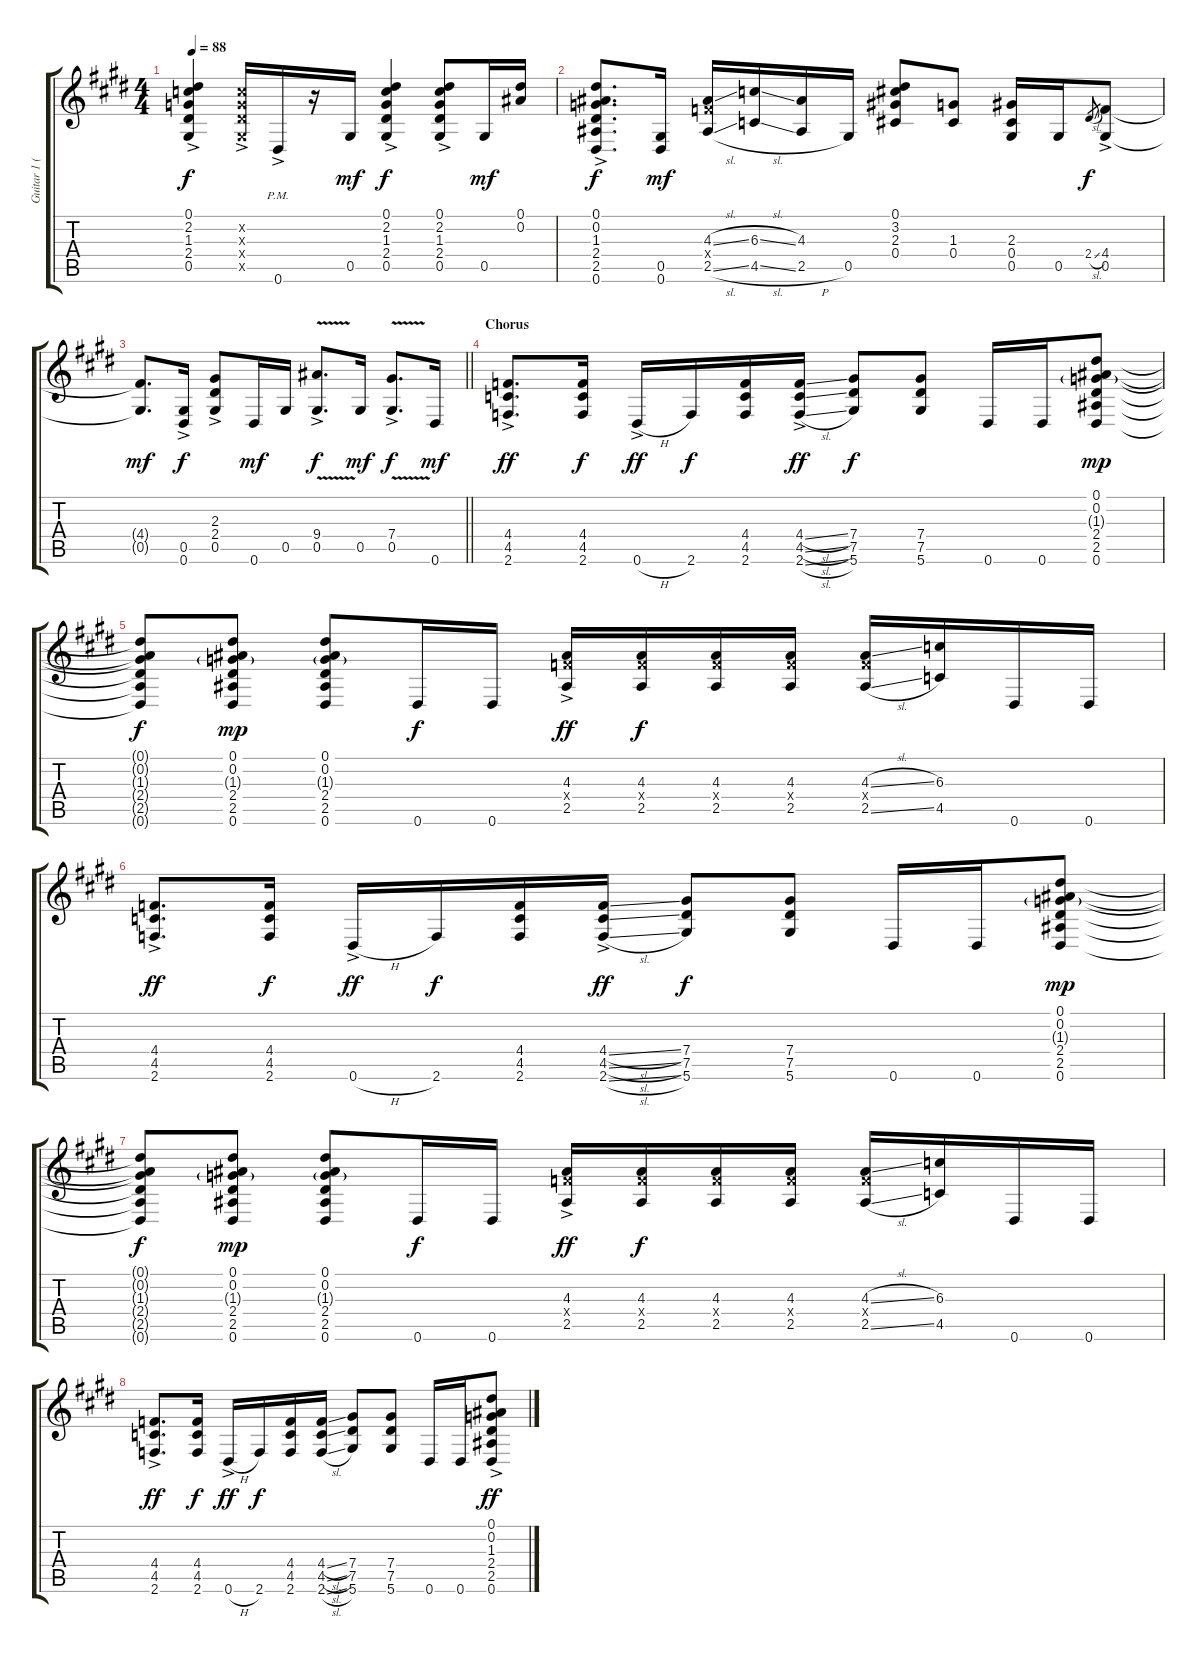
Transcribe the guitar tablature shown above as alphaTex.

\track ("Guitar 1 (Billy)" "Guitar 1 (") {instrument distortionguitar}
\staff {score tabs}
\tuning (Eb4 Bb3 Gb3 Db3 Ab2 Eb2) {hide}
\ts (4 4)
\tempo 88
\clef g2
\ks c#minor
(0.1{ac} 2.2{ac} 1.3{ac} 2.4{ac} 0.5{ac}).4{dy f} (2.2{ac x} 1.3{ac x} 2.4{ac x} 0.5{ac x}).16 0.6{ac pm}.16 r.16 0.5.16{dy mf} (0.1{ac} 2.2{ac} 1.3{ac} 2.4{ac} 0.5{ac}).4{dy f} (0.1{ac} 2.2{ac} 1.3{ac} 2.4{ac} 0.5{ac}).8 0.5.16{dy mf} (0.1 0.2).16 |
(0.1{ac} 0.2{ac} 1.3{ac} 2.4{ac} 2.5{ac} 0.6{ac}).8{d dy f} (0.5 0.6).16{dy mf} (4.3{sl} 4.4{x} 2.5{sl}).16 (6.3{sl} 4.5{sl}).16 (4.3 2.5{h}).16 0.5.16 (0.1 3.2 2.3 0.4).8 (1.3 0.4).8 (2.3 0.4 0.5).16 0.5.16 2.4{sl}.8{gr dy f} (4.4{ac} 0.5{ac}).8 |
\barLineRight lightlight
\ks e
(4.4{t} 0.5{t}).8{d dy mf} (0.5{ac} 0.6{ac}).16{dy f} (2.3{ac} 2.4{ac} 0.5{ac}).8 0.6.16{dy mf} 0.5.16 (9.4{v ac} 0.5{v ac}).8{d dy f} 0.5.16{dy mf} (7.4{v ac} 0.5{v ac}).8{d dy f} 0.6.16{dy mf} |
\section ("" "Chorus")
\ks c#minor
(4.4{ac} 4.5{ac} 2.6{ac}).8{d dy ff} (4.4 4.5 2.6).16{dy f} 0.6{h ac}.16{dy ff} 2.6.16{dy f} (4.4 4.5 2.6).16 (4.4{sl ac} 4.5{sl ac} 2.6{sl ac}).16{dy ff} (7.4 7.5 5.6).8{dy f} (7.4 7.5 5.6).8 0.6.16 0.6.16 (0.1 0.2 1.3{g} 2.4 2.5 0.6).8{dy mp} |
\ks e
(0.1{t} 0.2{t} 1.3{t} 2.4{t} 2.5{t} 0.6{t}).8{dy f} (0.1 0.2 1.3{g} 2.4 2.5 0.6).8{dy mp} (0.1 0.2 1.3{g} 2.4 2.5 0.6).8 0.6.16{dy f} 0.6.16 (4.3{ac} 4.4{ac x} 2.5{ac}).16{dy ff} (4.3 4.4{x} 2.5).16{dy f} (4.3 4.4{x} 2.5).16 (4.3 4.4{x} 2.5).16 (4.3{sl} 4.4{x} 2.5{sl}).16 (6.3 4.5).16 0.6.16 0.6.16 |
\ks c#minor
(4.4{ac} 4.5{ac} 2.6{ac}).8{d dy ff} (4.4 4.5 2.6).16{dy f} 0.6{h ac}.16{dy ff} 2.6.16{dy f} (4.4 4.5 2.6).16 (4.4{sl ac} 4.5{sl ac} 2.6{sl ac}).16{dy ff} (7.4 7.5 5.6).8{dy f} (7.4 7.5 5.6).8 0.6.16 0.6.16 (0.1 0.2 1.3{g} 2.4 2.5 0.6).8{dy mp} |
\ks e
(0.1{t} 0.2{t} 1.3{t} 2.4{t} 2.5{t} 0.6{t}).8{dy f} (0.1 0.2 1.3{g} 2.4 2.5 0.6).8{dy mp} (0.1 0.2 1.3{g} 2.4 2.5 0.6).8 0.6.16{dy f} 0.6.16 (4.3{ac} 4.4{ac x} 2.5{ac}).16{dy ff} (4.3 4.4{x} 2.5).16{dy f} (4.3 4.4{x} 2.5).16 (4.3 4.4{x} 2.5).16 (4.3{sl} 4.4{x} 2.5{sl}).16 (6.3 4.5).16 0.6.16 0.6.16 |
\ks c#minor
(4.4{ac} 4.5{ac} 2.6{ac}).8{d dy ff} (4.4 4.5 2.6).16{dy f} 0.6{h ac}.16{dy ff} 2.6.16{dy f} (4.4 4.5 2.6).16 (4.4{sl} 4.5{sl} 2.6{sl}).16 (7.4 7.5 5.6).8 (7.4 7.5 5.6).8 0.6.16 0.6.16 (0.1{ac} 0.2{ac} 1.3 2.4{ac} 2.5{ac} 0.6{ac}).8{dy ff}
